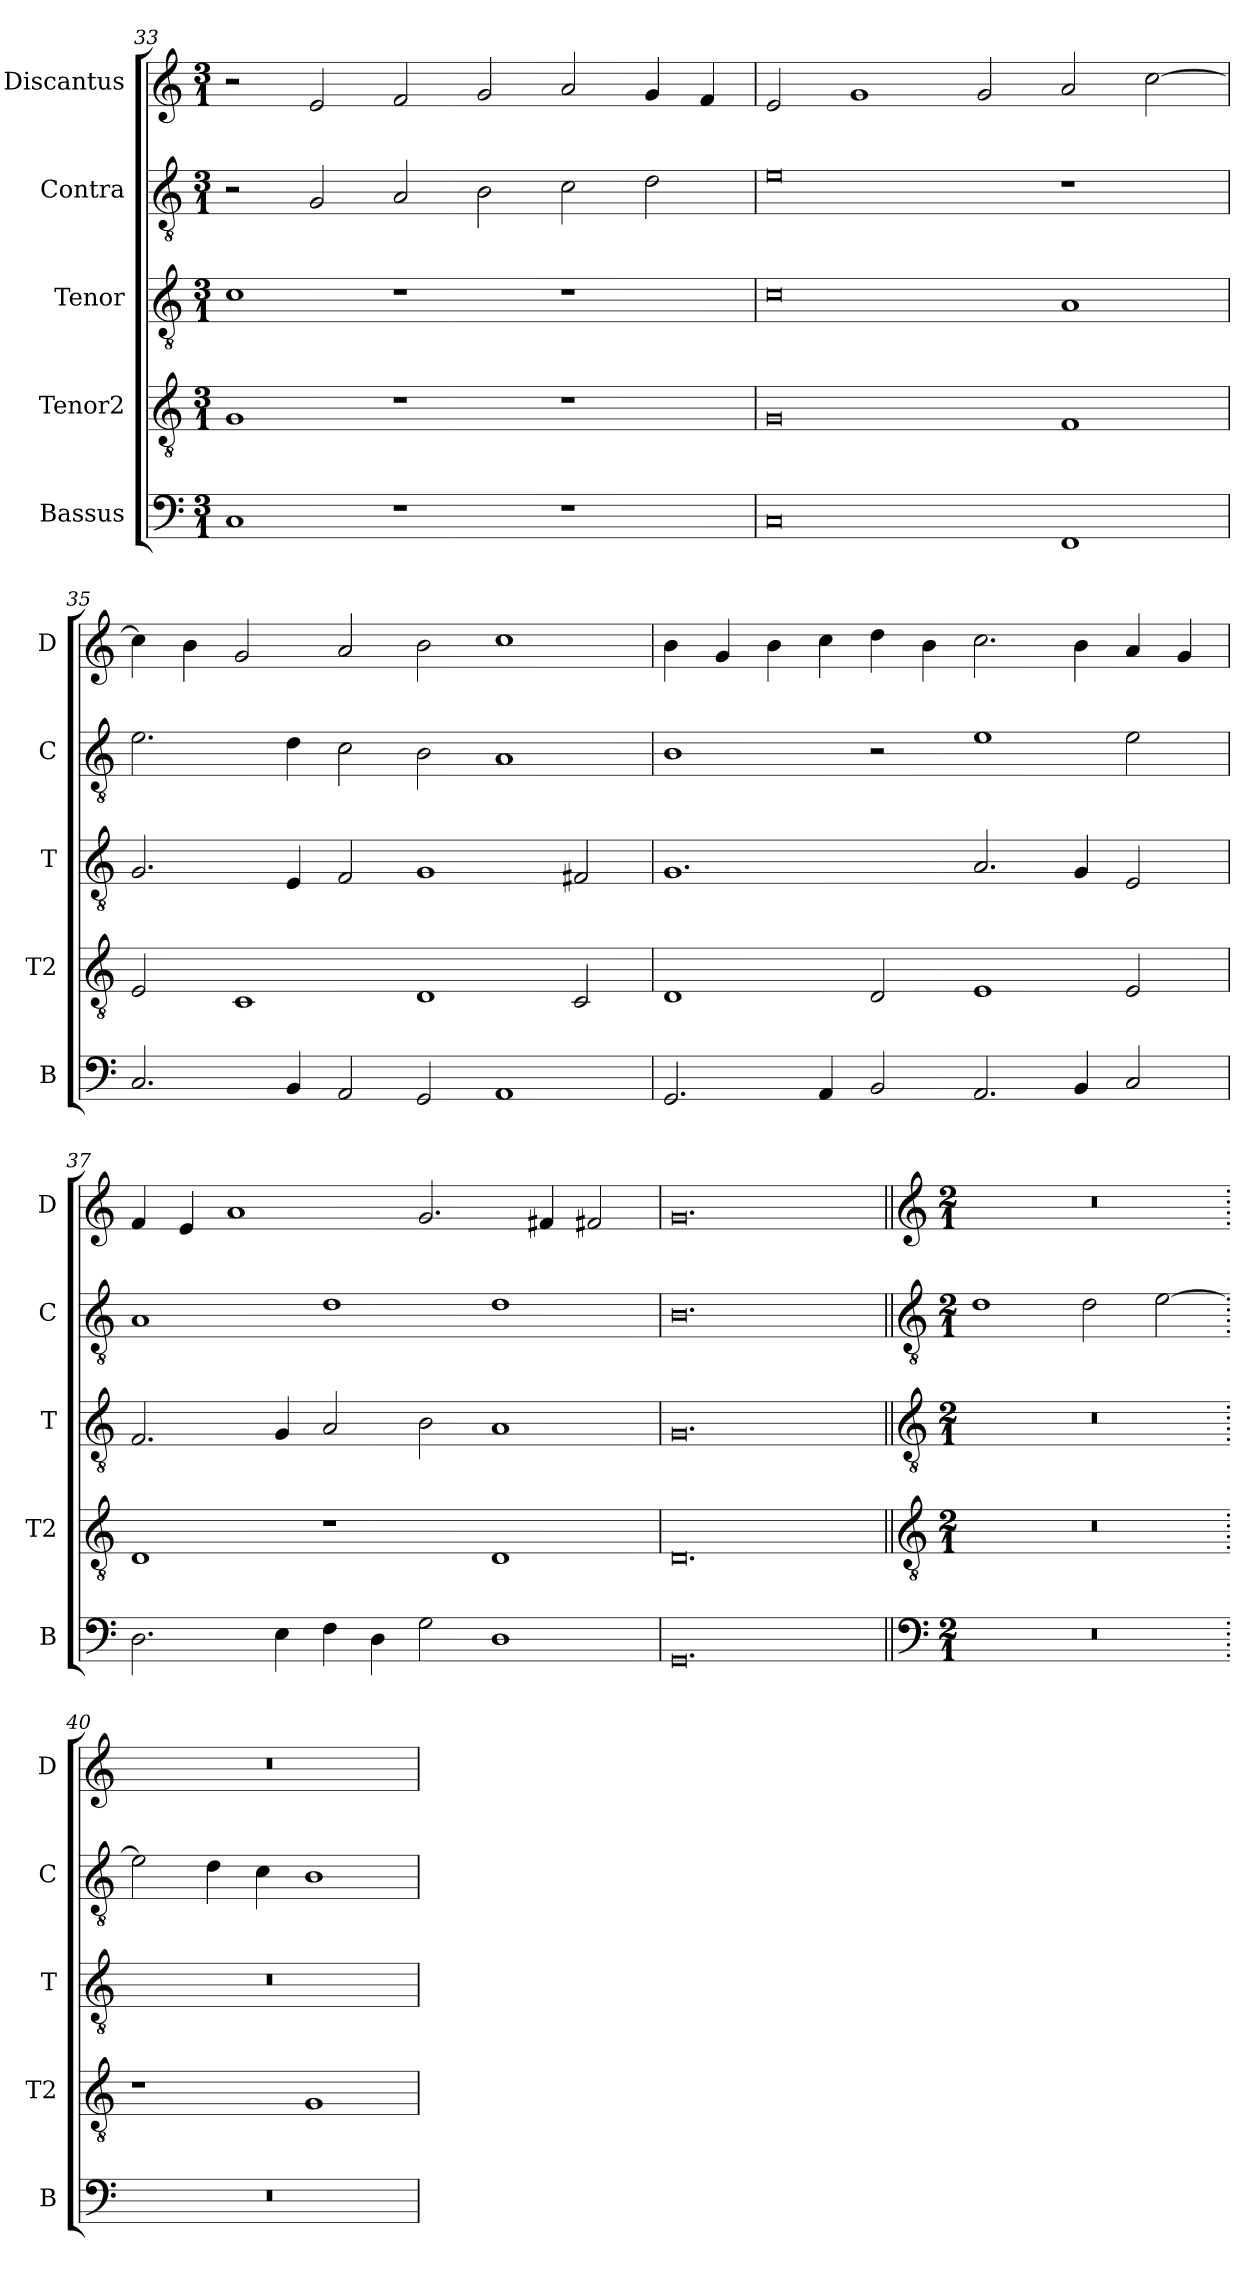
**kern	**kern	**kern	**kern	**kern
*part5	*part4	*part3	*part2	*part1
*staff5	*staff4	*staff3	*staff2	*staff1
*I"Bassus	*I"Tenor2	*I"Tenor	*I"Contra	*I"Discantus
*I'B	*I'T2	*I'T	*I'C	*I'D
*clefF4	*clefGv2	*clefGv2	*clefGv2	*clefG2
*k[]	*k[]	*k[]	*k[]	*k[]
*M3/1	*M3/1	*M3/1	*M3/1	*M3/1
=33	=33	=33	=33	=33
1C	1G	1c	2r	2r
.	.	.	2G/	2e/
1r	1r	1r	2A/	2f/
.	.	.	2B\	2g/
1r	1r	1r	2c\	2a/
.	.	.	2d\	4g/
.	.	.	.	4f/
=34	=34	=34	=34	=34
0C	0G	0c	0e	2e/
.	.	.	.	1g
.	.	.	.	2g/
1FF	1F	1A	1r	2a/
.	.	.	.	[2cc\
=35	=35	=35	=35	=35
2.C/	2E/	2.G/	2.e\	4cc\]
.	.	.	.	4b\
.	1C	.	.	2g/
4BB/	.	4E/	4d\	.
2AA/	.	2F/	2c\	2a/
2GG/	1D	1G	2B\	2b\
1AA	.	.	1A	1cc
.	2C/	2F#X/	.	.
=36	=36	=36	=36	=36
2.GG/	1D	1.G	1B	4b\
.	.	.	.	4g/
.	.	.	.	4b\
4AA/	.	.	.	4cc\
2BB/	2D/	.	2r	4dd\
.	.	.	.	4b\
2.AA/	1E	2.A/	1e	2.cc\
4BB/	.	4G/	.	4b\
2C/	2E/	2E/	2e\	4a/
.	.	.	.	4g/
=37	=37	=37	=37	=37
2.D\	1D	2.F/	1A	4f/
.	.	.	.	4e/
.	.	.	.	1a
4E\	.	4G/	.	.
4F\	1r	2A/	1d	.
4D\	.	.	.	.
2G\	.	2B\	.	2.g/
1D	1D	1A	1d	.
.	.	.	.	4f#X/
.	.	.	.	2f#X/
=38	=38	=38	=38	=38
0.GG	0.D	0.G	0.B	0.g
!!LO:LB:g=z
=39||	=39||	=39||	=39||	=39||
*clefF4	*clefGv2	*clefGv2	*clefGv2	*clefG2
*k[]	*k[]	*k[]	*k[]	*k[]
*M2/1	*M2/1	*M2/1	*M2/1	*M2/1
0r	0r	0r	1d	0r
.	.	.	2d\	.
.	.	.	[2e\	.
=40.	=40.	=40.	=40.	=40.
0r	1r	0r	2e\]	0r
.	.	.	4d\	.
.	.	.	4c\	.
.	1G	.	1B	.
=	=	=	=	=
*-	*-	*-	*-	*-
